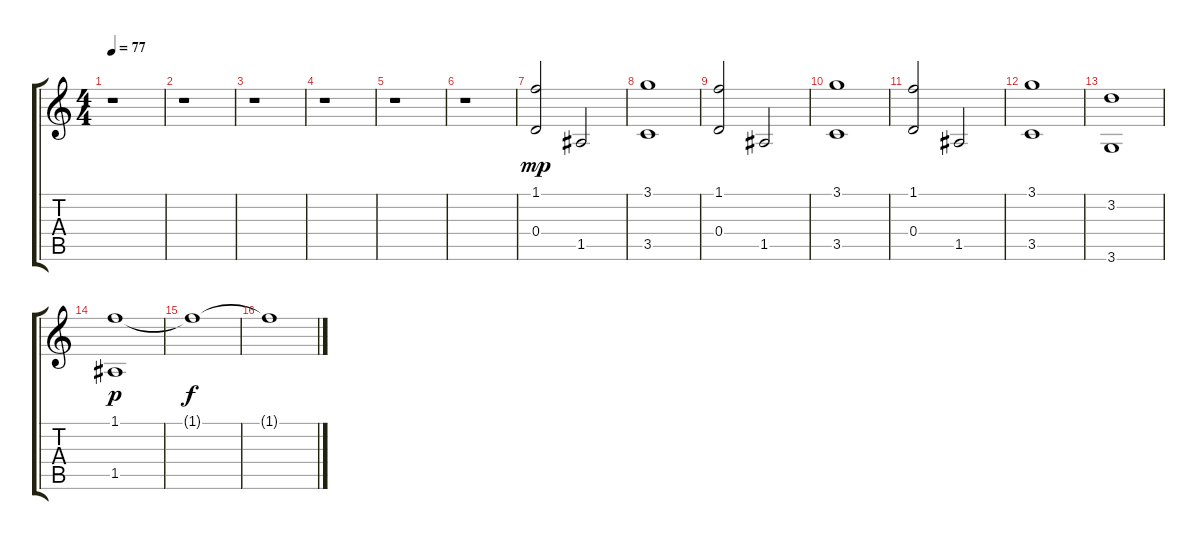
\track "" {instrument distortionguitar}
\staff {score tabs}
\tuning (E4 B3 G3 D3 A2 E2) {hide}
\ts (4 4)
\tempo 77
\clef g2
\ks c
r.1{dy mp} |
r.1 |
r.1 |
r.1 |
r.1 |
r.1 |
(1.1 0.4).2{instrument distortionguitar} 1.5.2 |
(3.1 3.5).1 |
(1.1 0.4).2 1.5.2 |
(3.1 3.5).1 |
(1.1 0.4).2 1.5.2 |
(3.1 3.5).1 |
(3.2 3.6).1 |
(1.1 1.5).1{dy p} |
1.1{t}.1{dy f} |
1.1{t}.1
